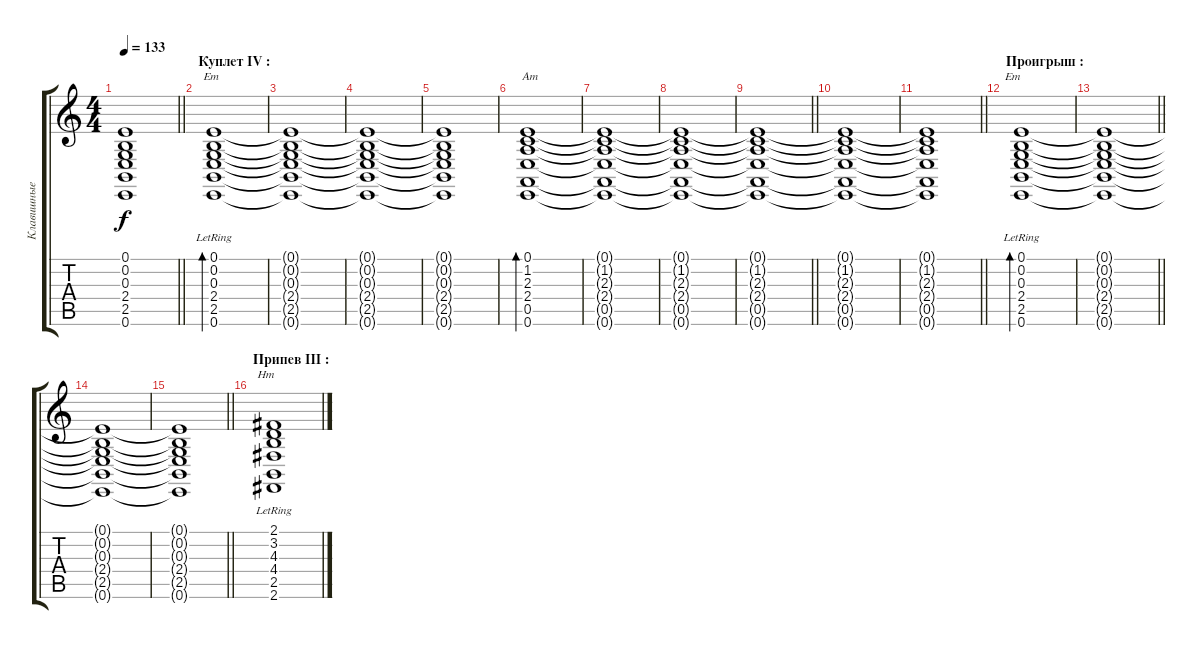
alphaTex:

\track ("Клавишные 2" "Клавишные ") {instrument pad2warm}
\staff {score tabs}
\tuning (E4 B3 G3 D3 A2 E2) {hide}
\ts (4 4)
\tempo 133
\clef g2
\barLineRight lightlight
\ks c
(0.1{t} 0.2{t} 0.3{t} 2.4{t} 2.5{t} 0.6{t}).1{txt "                          Em" dy f} |
\section ("" "Куплет IV :")
(0.1{lr} 0.2{lr} 0.3{lr} 2.4{lr} 2.5{lr} 0.6{lr}).1{bd 30} |
(0.1{t} 0.2{t} 0.3{t} 2.4{t} 2.5{t} 0.6{t}).1 |
(0.1{t} 0.2{t} 0.3{t} 2.4{t} 2.5{t} 0.6{t}).1 |
(0.1{t} 0.2{t} 0.3{t} 2.4{t} 2.5{t} 0.6{t}).1{txt "                          Am"} |
(0.1 1.2 2.3 2.4 0.5 0.6).1{bd 30} |
(0.1{t} 1.2{t} 2.3{t} 2.4{t} 0.5{t} 0.6{t}).1 |
(0.1{t} 1.2{t} 2.3{t} 2.4{t} 0.5{t} 0.6{t}).1 |
\barLineRight lightlight
(0.1{t} 1.2{t} 2.3{t} 2.4{t} 0.5{t} 0.6{t}).1 |
(0.1{t} 1.2{t} 2.3{t} 2.4{t} 0.5{t} 0.6{t}).1 |
\barLineRight lightlight
(0.1{t} 1.2{t} 2.3{t} 2.4{t} 0.5{t} 0.6{t}).1{txt "                          Em"} |
\section ("" "Проигрыш :")
(0.1{lr} 0.2{lr} 0.3{lr} 2.4{lr} 2.5{lr} 0.6{lr}).1{bd 30} |
\barLineRight lightlight
(0.1{t} 0.2{t} 0.3{t} 2.4{t} 2.5{t} 0.6{t}).1 |
(0.1{t} 0.2{t} 0.3{t} 2.4{t} 2.5{t} 0.6{t}).1 |
\barLineRight lightlight
(0.1{t} 0.2{t} 0.3{t} 2.4{t} 2.5{t} 0.6{t}).1{txt "                          Hm"} |
\section ("" "Припев III :")
(2.1{lr} 3.2{lr} 4.3 4.4{lr} 2.5 2.6).1
